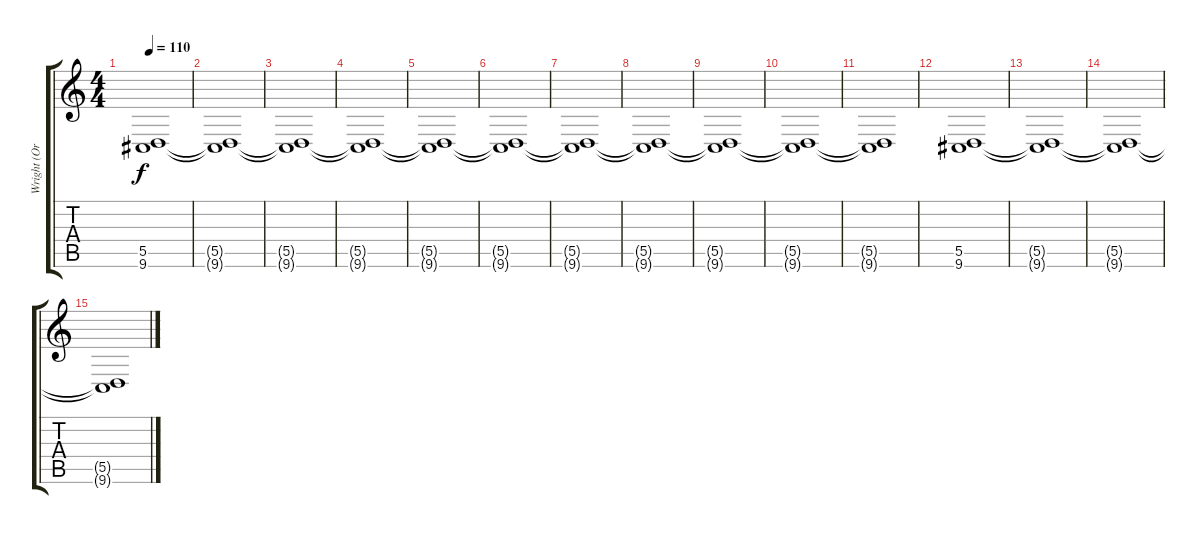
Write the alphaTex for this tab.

\track ("Wright (Organ)" "Wright (Or") {instrument drawbarorgan}
\staff {score tabs}
\tuning (E4 B3 G3 D3 A2 E2) {hide}
\ts (4 4)
\tempo 110
\clef g2
\ks c
(5.5 9.6).1{dy f} |
(5.5{t} 9.6{t}).1 |
(5.5{t} 9.6{t}).1 |
(5.5{t} 9.6{t}).1 |
(5.5{t} 9.6{t}).1 |
(5.5{t} 9.6{t}).1 |
(5.5{t} 9.6{t}).1 |
(5.5{t} 9.6{t}).1 |
(5.5{t} 9.6{t}).1 |
(5.5{t} 9.6{t}).1 |
(5.5{t} 9.6{t}).1 |
(5.5 9.6).1{volume 0} |
(5.5{t} 9.6{t}).1 |
(5.5{t} 9.6{t}).1 |
(5.5{t} 9.6{t}).1
